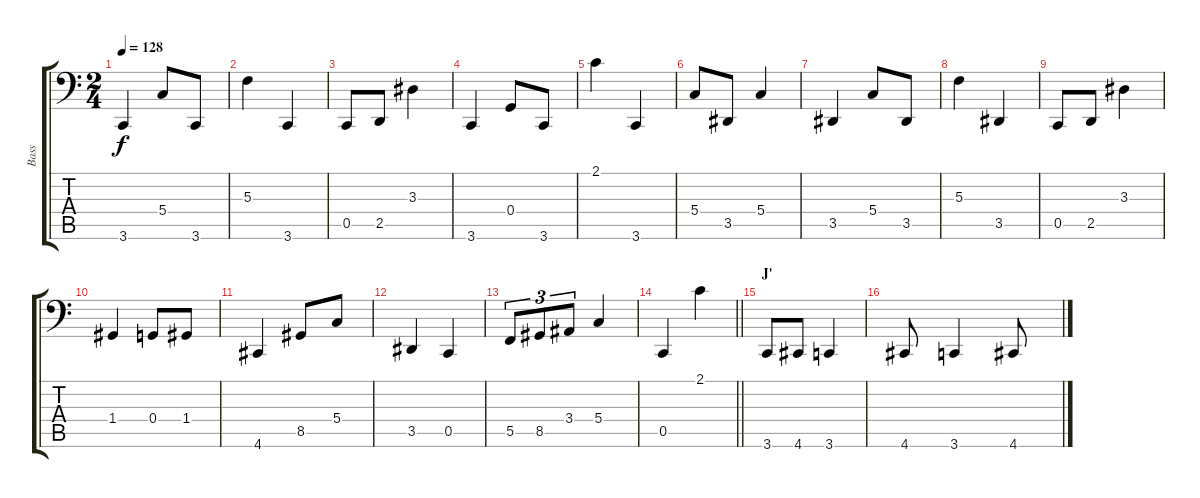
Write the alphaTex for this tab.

\track ("Bass" "Bass") {instrument electricbasspick}
\staff {score tabs}
\tuning (Bb2 F2 C2 G1 C1 A0) {hide}
\ts (2 4)
\tempo 128
\clef f4
\ks c
3.6.4{dy f} 5.4.8 3.6.8 |
5.3.4 3.6.4 |
0.5.8 2.5.8 3.3.4 |
3.6.4 0.4.8 3.6.8 |
2.1.4 3.6.4 |
5.4.8 3.5.8 5.4.4 |
3.5.4 5.4.8 3.5.8 |
5.3.4 3.5.4 |
0.5.8 2.5.8 3.3.4 |
1.4.4 0.4.8 1.4.8 |
4.6.4 8.5.8 5.4.8 |
3.5.4 0.5.4 |
5.5.8{tu (3 2)} 8.5.8{tu (3 2)} 3.4.8{tu (3 2)} 5.4.4 |
\barLineRight lightlight
0.5.4 2.1.4 |
\section ("" "J'")
3.6.8 4.6.8 3.6.4 |
4.6.8 3.6.4 4.6.8
